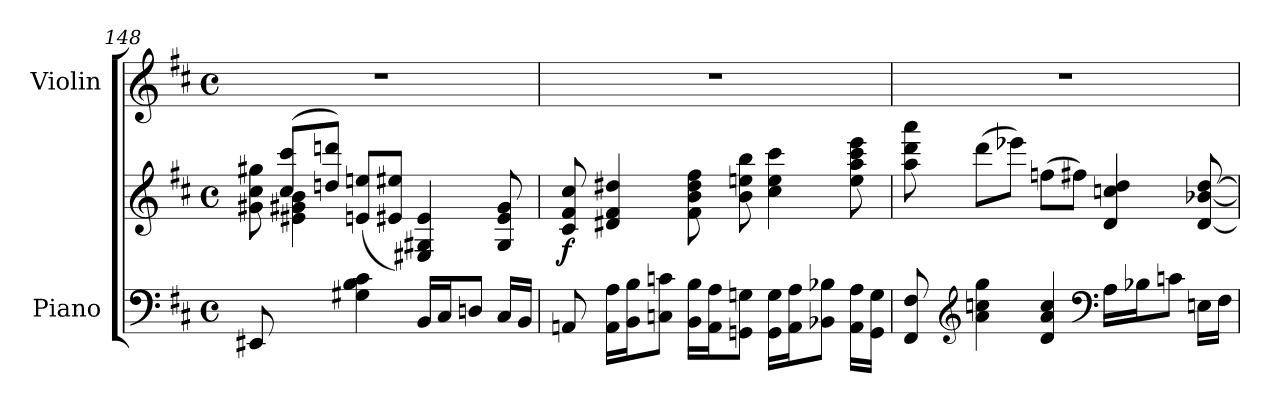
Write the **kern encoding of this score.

**kern	**kern	**dynam	**kern
*part2	*part2	*part2	*part1
*staff3	*staff2	*staff2/3	*staff1
*I"Piano	*	*	*I"Violin
*I'Pno.	*	*	*I'Vln.
*clefF4	*clefG2	*	*clefG2
*k[f#c#]	*k[f#c#]	*	*k[f#c#]
*M4/4	*M4/4	*	*M4/4
*met(c)	*met(c)	*	*met(c)
=148	=148	=148	=148
*	*^	*	*
8EE#X/	8g#X\ 8cc#\ 8gg#X\	8ryy	.	1r
4ryy	(>8cc#/ 8ccc#/L	4e#X\ 4g#X\ 4b\	.	.
.	8ddn/ 8dddn/J)	.	.	.
4G#X\ 4B\ 4c#\	(>8en/ 8een/L	2ryy	.	.
.	8e#X/ 8ee#X/J)	.	.	.
16BB/LL	4E#X/ 4G#X/ 4e#/	.	.	.
16C#/J	.	.	.	.
8Dn/J	.	.	.	.
16C#/LL	8G#/ 8e#/ 8g#/	8ryy	.	.
16BB/JJ	.	.	.	.
*	*v	*v	*	*
!!LO:LB:g=z
=149	=149	=149	=149
!	!	!LO:DY:b	!
8AAn/	8c#/ 8f#/ 8cc#/	f	1r
16AA\ 16A\LL	4d#X/ 4f#/ 4dd#X/	.	.
16BB\ 16B\J	.	.	.
8Cn\ 8cn\J	.	.	.
16BB\ 16B\LL	8f#\ 8b\ 8dd#\ 8ff#\	.	.
16AA\ 16A\J	.	.	.
8GGn\ 8Gn\J	8b\ 8een\ 8bb\	.	.
16GG\ 16G\LL	4cc#\ 4ee\ 4ccc#\	.	.
16AA\ 16A\J	.	.	.
8BB-X\ 8B-X\J	.	.	.
16AA\ 16A\LL	8ee\ 8aa\ 8ccc#\ 8eee\	.	.
16GG\ 16G\JJ	.	.	.
=150	=150	=150	=150
8FF#/ 8F#/	8aa\ 8ddd\ 8aaa\	.	1r
*clefG2	*	*	*
!	!	!LO:DY:b	!
!	!	!LO:DY:n=1:b	!
4a\ 4ccn\ 4gg\	(8ddd\L	p mp	.
.	8eee-X\J)	.	.
4d/ 4a/ 4cc/	(8ffn\L	.	.
.	8ff#X\J)	.	.
*clefF4	*	*	*
16A\LL	4d/ 4ccn/ 4dd/	.	.
16B-X\J	.	.	.
8cn\J	.	.	.
16En\LL	[8d/ [8b-X/ [8dd/	.	.
16F#\JJ	.	.	.
=	=	=	=
*-	*-	*-	*-
